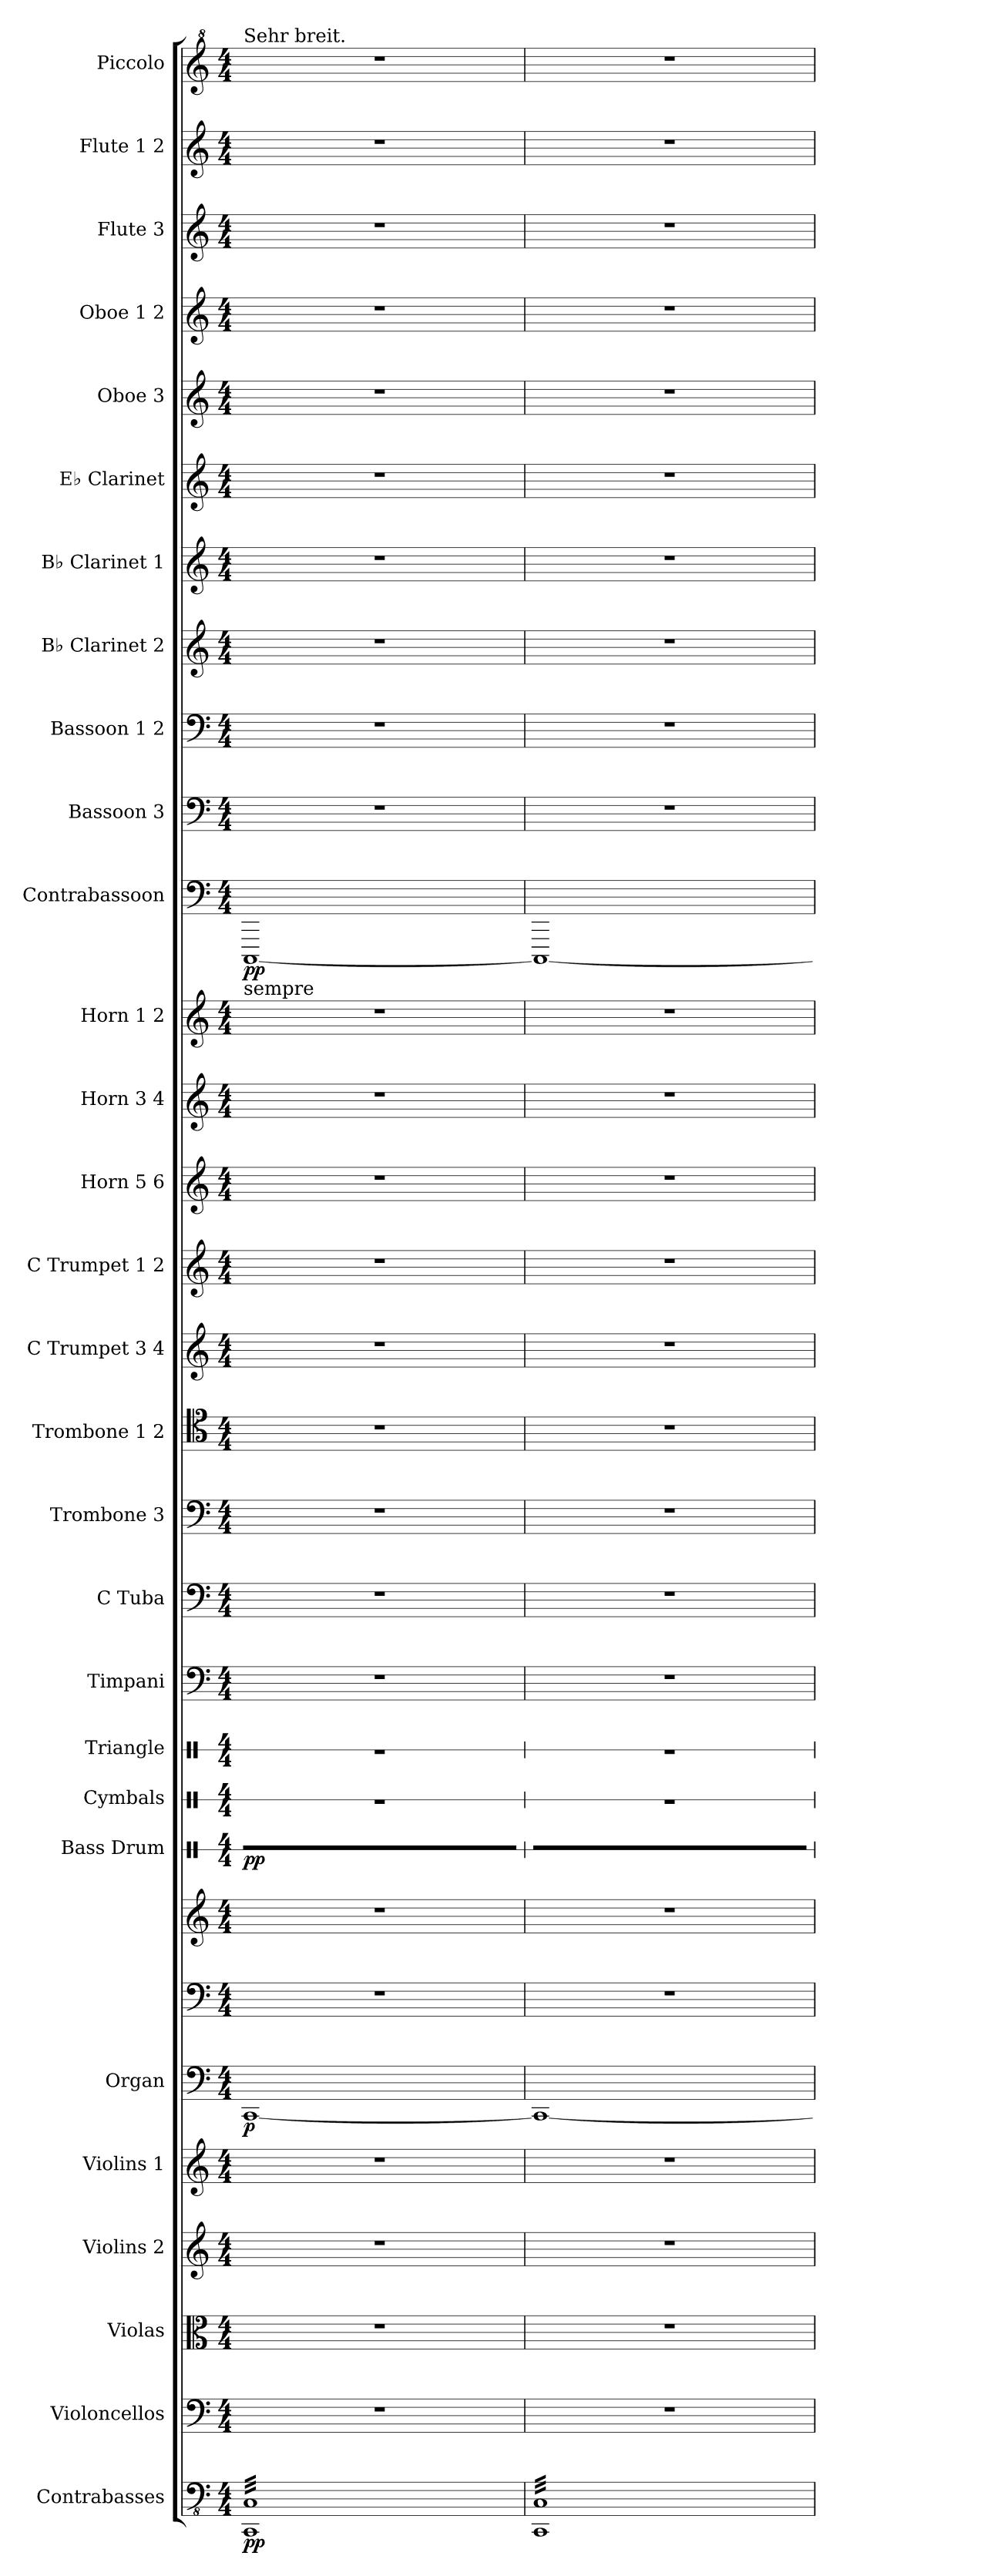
**kern	**dynam	**kern	**kern	**kern	**kern	**kern	**kern	**kern	**dynam	**kern	**dynam	**kern	**kern	**kern	**kern	**kern	**kern	**kern	**kern	**kern	**kern	**kern	**kern	**dynam	**kern	**kern	**kern	**kern	**kern	**kern	**kern	**kern	**kern	**kern
*part29	*part29	*part28	*part27	*part26	*part25	*part24	*part24	*part24	*part24	*part23	*part23	*part22	*part21	*part20	*part19	*part18	*part17	*part16	*part15	*part14	*part13	*part12	*part11	*part11	*part10	*part9	*part8	*part7	*part6	*part5	*part4	*part3	*part2	*part1
*staff31	*staff31	*staff30	*staff29	*staff28	*staff27	*staff26	*staff25	*staff24	*staff24/25/26	*staff23	*staff23	*staff22	*staff21	*staff20	*staff19	*staff18	*staff17	*staff16	*staff15	*staff14	*staff13	*staff12	*staff11	*staff11	*staff10	*staff9	*staff8	*staff7	*staff6	*staff5	*staff4	*staff3	*staff2	*staff1
*I"Contrabasses	*	*I"Violoncellos	*I"Violas	*I"Violins 2	*I"Violins 1	*I"Organ	*	*	*	*I"Bass Drum	*	*I"Cymbals	*I"Triangle	*I"Timpani	*I"C Tuba	*I"Trombone 3	*I"Trombone 1 2	*I"C Trumpet 3 4	*I"C Trumpet 1 2	*I"Horn 5 6	*I"Horn 3 4	*I"Horn 1 2	*I"Contrabassoon	*	*I"Bassoon 3	*I"Bassoon 1 2	*I"B♭ Clarinet 2	*I"B♭ Clarinet 1	*I"E♭ Clarinet	*I"Oboe 3	*I"Oboe 1 2	*I"Flute 3	*I"Flute 1 2	*I"Piccolo
*I'Cbs.	*	*I'Vlcs.	*I'Vlas.	*I'Vlns. 2	*I'Vlns. 1	*I'Org.	*	*	*	*I'B. Dr.	*	*I'Cym.	*I'Trgl.	*I'Timp.	*I'C Tu.	*I'Trb. 3	*I'Trb. 1 2	*I'C Tpt. 3 4	*I'C Tpt. 1 2	*I'Hn. 5 6	*I'Hn. 3 4	*I'Hn. 1 2	*I'Cbsn.	*	*I'Bsn. 3	*I'Bsn. 1 2	*I'B♭ Cl. 2	*I'B♭ Cl. 1	*I'E♭ Cl.	*I'Ob. 3	*I'Ob. 1 2	*I'Fl. 3	*I'Fl. 1 2	*I'Picc.
*	*	*	*	*	*	*	*	*	*	*stria1	*	*stria1	*stria1	*	*	*	*	*	*	*	*	*	*	*	*	*	*	*	*	*	*	*	*	*
*clefFv4	*	*clefF4	*clefC3	*clefG2	*clefG2	*clefF4	*clefF4	*clefG2	*	*clefX	*	*clefX	*clefX	*clefF4	*clefF4	*clefF4	*clefC4	*clefG2	*clefG2	*clefG2	*clefG2	*clefG2	*clefF4	*	*clefF4	*clefF4	*clefG2	*clefG2	*clefG2	*clefG2	*clefG2	*clefG2	*clefG2	*clefG^2
*	*	*	*	*	*	*	*	*	*	*	*	*	*	*	*	*	*	*	*	*ITrd4c7	*ITrd4c7	*ITrd4c7	*ITrd7c12	*	*	*	*ITrd1c2	*ITrd1c2	*ITrd-2c-3	*	*	*	*	*ITrd-7c-12
*k[]	*	*k[]	*k[]	*k[]	*k[]	*k[]	*k[]	*k[]	*	*k[]	*	*k[]	*k[]	*k[]	*k[]	*k[]	*k[]	*k[]	*k[]	*k[b-]	*k[b-]	*k[b-]	*k[]	*	*k[]	*k[]	*k[b-e-]	*k[b-e-]	*k[b-e-a-]	*k[]	*k[]	*k[]	*k[]	*k[]
*C:	*	*C:	*C:	*C:	*C:	*C:	*C:	*C:	*	*C:	*	*C:	*C:	*C:	*C:	*C:	*C:	*C:	*C:	*F:	*F:	*F:	*C:	*	*C:	*C:	*B-:	*B-:	*E-:	*C:	*C:	*C:	*C:	*C:
*M4/4	*	*M4/4	*M4/4	*M4/4	*M4/4	*M4/4	*M4/4	*M4/4	*	*M4/4	*	*M4/4	*M4/4	*M4/4	*M4/4	*M4/4	*M4/4	*M4/4	*M4/4	*M4/4	*M4/4	*M4/4	*M4/4	*	*M4/4	*M4/4	*M4/4	*M4/4	*M4/4	*M4/4	*M4/4	*M4/4	*M4/4	*M4/4
*MM55	*	*MM55	*MM55	*MM55	*MM55	*MM55	*MM55	*MM55	*	*MM55	*	*MM55	*MM55	*MM55	*MM55	*MM55	*MM55	*MM55	*MM55	*MM55	*MM55	*MM55	*MM55	*	*MM55	*MM55	*MM55	*MM55	*MM55	*MM55	*MM55	*MM55	*MM55	*MM55
=1	=1	=1	=1	=1	=1	=1	=1	=1	=1	=1	=1	=1	=1	=1	=1	=1	=1	=1	=1	=1	=1	=1	=1	=1	=1	=1	=1	=1	=1	=1	=1	=1	=1	=1
!	!	!	!	!	!	!	!	!	!	!	!	!	!	!	!	!	!	!	!	!	!	!	!	!	!	!	!	!	!	!	!	!	!	!LO:TX:a:t=Sehr breit.
!	!	!	!	!	!	!	!	!	!	!	!	!	!	!	!	!	!	!	!	!	!	!	!LO:TX:b:t=sempre	!	!	!	!	!	!	!	!	!	!	!
!LO:TX:b:t=sempre	!	!	!	!	!	!	!	!	!	!	!	!	!	!	!	!	!	!	!	!	!	!	!	!	!	!	!	!	!	!	!	!	!	!
!	!LO:DY:b	!	!	!	!	!	!	!	!LO:DY:b=3	!	!LO:DY:b	!	!	!	!	!	!	!	!	!	!	!	!	!LO:DY:b	!	!	!	!	!	!	!	!	!	!
*tremolo	*	*	*	*	*	*	*	*	*	*	*	*	*	*	*	*	*	*	*	*	*	*	*	*	*	*	*	*	*	*	*	*	*	*
*	*	*	*	*	*	*	*	*	*	*tremolo	*	*	*	*	*	*	*	*	*	*	*	*	*	*	*	*	*	*	*	*	*	*	*	*
32CCC 32CCLLL	pp	1r	1r	1r	1r	[1CC	1r	1r	p	[32RLLL	pp	1r	1r	1r	1r	1r	1r	1r	1r	1r	1r	1r	[1CCCC	pp	1r	1r	1r	1r	1r	1r	1r	1r	1r	1r
32CCC 32CC	.	.	.	.	.	.	.	.	.	32R	.	.	.	.	.	.	.	.	.	.	.	.	.	.	.	.	.	.	.	.	.	.	.	.
32CCC 32CC	.	.	.	.	.	.	.	.	.	32R	.	.	.	.	.	.	.	.	.	.	.	.	.	.	.	.	.	.	.	.	.	.	.	.
32CCC 32CC	.	.	.	.	.	.	.	.	.	32R	.	.	.	.	.	.	.	.	.	.	.	.	.	.	.	.	.	.	.	.	.	.	.	.
32CCC 32CC	.	.	.	.	.	.	.	.	.	32R	.	.	.	.	.	.	.	.	.	.	.	.	.	.	.	.	.	.	.	.	.	.	.	.
32CCC 32CC	.	.	.	.	.	.	.	.	.	32R	.	.	.	.	.	.	.	.	.	.	.	.	.	.	.	.	.	.	.	.	.	.	.	.
32CCC 32CC	.	.	.	.	.	.	.	.	.	32R	.	.	.	.	.	.	.	.	.	.	.	.	.	.	.	.	.	.	.	.	.	.	.	.
32CCC 32CC	.	.	.	.	.	.	.	.	.	32R	.	.	.	.	.	.	.	.	.	.	.	.	.	.	.	.	.	.	.	.	.	.	.	.
32CCC 32CC	.	.	.	.	.	.	.	.	.	32R	.	.	.	.	.	.	.	.	.	.	.	.	.	.	.	.	.	.	.	.	.	.	.	.
32CCC 32CC	.	.	.	.	.	.	.	.	.	32R	.	.	.	.	.	.	.	.	.	.	.	.	.	.	.	.	.	.	.	.	.	.	.	.
32CCC 32CC	.	.	.	.	.	.	.	.	.	32R	.	.	.	.	.	.	.	.	.	.	.	.	.	.	.	.	.	.	.	.	.	.	.	.
32CCC 32CC	.	.	.	.	.	.	.	.	.	32R	.	.	.	.	.	.	.	.	.	.	.	.	.	.	.	.	.	.	.	.	.	.	.	.
32CCC 32CC	.	.	.	.	.	.	.	.	.	32R	.	.	.	.	.	.	.	.	.	.	.	.	.	.	.	.	.	.	.	.	.	.	.	.
32CCC 32CC	.	.	.	.	.	.	.	.	.	32R	.	.	.	.	.	.	.	.	.	.	.	.	.	.	.	.	.	.	.	.	.	.	.	.
32CCC 32CC	.	.	.	.	.	.	.	.	.	32R	.	.	.	.	.	.	.	.	.	.	.	.	.	.	.	.	.	.	.	.	.	.	.	.
32CCC 32CC	.	.	.	.	.	.	.	.	.	32R	.	.	.	.	.	.	.	.	.	.	.	.	.	.	.	.	.	.	.	.	.	.	.	.
32CCC 32CC	.	.	.	.	.	.	.	.	.	32R	.	.	.	.	.	.	.	.	.	.	.	.	.	.	.	.	.	.	.	.	.	.	.	.
32CCC 32CC	.	.	.	.	.	.	.	.	.	32R	.	.	.	.	.	.	.	.	.	.	.	.	.	.	.	.	.	.	.	.	.	.	.	.
32CCC 32CC	.	.	.	.	.	.	.	.	.	32R	.	.	.	.	.	.	.	.	.	.	.	.	.	.	.	.	.	.	.	.	.	.	.	.
32CCC 32CC	.	.	.	.	.	.	.	.	.	32R	.	.	.	.	.	.	.	.	.	.	.	.	.	.	.	.	.	.	.	.	.	.	.	.
32CCC 32CC	.	.	.	.	.	.	.	.	.	32R	.	.	.	.	.	.	.	.	.	.	.	.	.	.	.	.	.	.	.	.	.	.	.	.
32CCC 32CC	.	.	.	.	.	.	.	.	.	32R	.	.	.	.	.	.	.	.	.	.	.	.	.	.	.	.	.	.	.	.	.	.	.	.
32CCC 32CC	.	.	.	.	.	.	.	.	.	32R	.	.	.	.	.	.	.	.	.	.	.	.	.	.	.	.	.	.	.	.	.	.	.	.
32CCC 32CC	.	.	.	.	.	.	.	.	.	32R	.	.	.	.	.	.	.	.	.	.	.	.	.	.	.	.	.	.	.	.	.	.	.	.
32CCC 32CC	.	.	.	.	.	.	.	.	.	32R	.	.	.	.	.	.	.	.	.	.	.	.	.	.	.	.	.	.	.	.	.	.	.	.
32CCC 32CC	.	.	.	.	.	.	.	.	.	32R	.	.	.	.	.	.	.	.	.	.	.	.	.	.	.	.	.	.	.	.	.	.	.	.
32CCC 32CC	.	.	.	.	.	.	.	.	.	32R	.	.	.	.	.	.	.	.	.	.	.	.	.	.	.	.	.	.	.	.	.	.	.	.
32CCC 32CC	.	.	.	.	.	.	.	.	.	32R	.	.	.	.	.	.	.	.	.	.	.	.	.	.	.	.	.	.	.	.	.	.	.	.
32CCC 32CC	.	.	.	.	.	.	.	.	.	32R	.	.	.	.	.	.	.	.	.	.	.	.	.	.	.	.	.	.	.	.	.	.	.	.
32CCC 32CC	.	.	.	.	.	.	.	.	.	32R	.	.	.	.	.	.	.	.	.	.	.	.	.	.	.	.	.	.	.	.	.	.	.	.
32CCC 32CC	.	.	.	.	.	.	.	.	.	32R	.	.	.	.	.	.	.	.	.	.	.	.	.	.	.	.	.	.	.	.	.	.	.	.
32CCC 32CCJJJ	.	.	.	.	.	.	.	.	.	32RJJJ	.	.	.	.	.	.	.	.	.	.	.	.	.	.	.	.	.	.	.	.	.	.	.	.
=2	=2	=2	=2	=2	=2	=2	=2	=2	=2	=2	=2	=2	=2	=2	=2	=2	=2	=2	=2	=2	=2	=2	=2	=2	=2	=2	=2	=2	=2	=2	=2	=2	=2	=2
32CCC 32CCLLL	.	1r	1r	1r	1r	1CC_	1r	1r	.	32RLLL	.	1r	1r	1r	1r	1r	1r	1r	1r	1r	1r	1r	1CCCC_	.	1r	1r	1r	1r	1r	1r	1r	1r	1r	1r
32CCC 32CC	.	.	.	.	.	.	.	.	.	32R	.	.	.	.	.	.	.	.	.	.	.	.	.	.	.	.	.	.	.	.	.	.	.	.
32CCC 32CC	.	.	.	.	.	.	.	.	.	32R	.	.	.	.	.	.	.	.	.	.	.	.	.	.	.	.	.	.	.	.	.	.	.	.
32CCC 32CC	.	.	.	.	.	.	.	.	.	32R	.	.	.	.	.	.	.	.	.	.	.	.	.	.	.	.	.	.	.	.	.	.	.	.
32CCC 32CC	.	.	.	.	.	.	.	.	.	32R	.	.	.	.	.	.	.	.	.	.	.	.	.	.	.	.	.	.	.	.	.	.	.	.
32CCC 32CC	.	.	.	.	.	.	.	.	.	32R	.	.	.	.	.	.	.	.	.	.	.	.	.	.	.	.	.	.	.	.	.	.	.	.
32CCC 32CC	.	.	.	.	.	.	.	.	.	32R	.	.	.	.	.	.	.	.	.	.	.	.	.	.	.	.	.	.	.	.	.	.	.	.
32CCC 32CC	.	.	.	.	.	.	.	.	.	32R	.	.	.	.	.	.	.	.	.	.	.	.	.	.	.	.	.	.	.	.	.	.	.	.
32CCC 32CC	.	.	.	.	.	.	.	.	.	32R	.	.	.	.	.	.	.	.	.	.	.	.	.	.	.	.	.	.	.	.	.	.	.	.
32CCC 32CC	.	.	.	.	.	.	.	.	.	32R	.	.	.	.	.	.	.	.	.	.	.	.	.	.	.	.	.	.	.	.	.	.	.	.
32CCC 32CC	.	.	.	.	.	.	.	.	.	32R	.	.	.	.	.	.	.	.	.	.	.	.	.	.	.	.	.	.	.	.	.	.	.	.
32CCC 32CC	.	.	.	.	.	.	.	.	.	32R	.	.	.	.	.	.	.	.	.	.	.	.	.	.	.	.	.	.	.	.	.	.	.	.
32CCC 32CC	.	.	.	.	.	.	.	.	.	32R	.	.	.	.	.	.	.	.	.	.	.	.	.	.	.	.	.	.	.	.	.	.	.	.
32CCC 32CC	.	.	.	.	.	.	.	.	.	32R	.	.	.	.	.	.	.	.	.	.	.	.	.	.	.	.	.	.	.	.	.	.	.	.
32CCC 32CC	.	.	.	.	.	.	.	.	.	32R	.	.	.	.	.	.	.	.	.	.	.	.	.	.	.	.	.	.	.	.	.	.	.	.
32CCC 32CC	.	.	.	.	.	.	.	.	.	32R	.	.	.	.	.	.	.	.	.	.	.	.	.	.	.	.	.	.	.	.	.	.	.	.
32CCC 32CC	.	.	.	.	.	.	.	.	.	32R	.	.	.	.	.	.	.	.	.	.	.	.	.	.	.	.	.	.	.	.	.	.	.	.
32CCC 32CC	.	.	.	.	.	.	.	.	.	32R	.	.	.	.	.	.	.	.	.	.	.	.	.	.	.	.	.	.	.	.	.	.	.	.
32CCC 32CC	.	.	.	.	.	.	.	.	.	32R	.	.	.	.	.	.	.	.	.	.	.	.	.	.	.	.	.	.	.	.	.	.	.	.
32CCC 32CC	.	.	.	.	.	.	.	.	.	32R	.	.	.	.	.	.	.	.	.	.	.	.	.	.	.	.	.	.	.	.	.	.	.	.
32CCC 32CC	.	.	.	.	.	.	.	.	.	32R	.	.	.	.	.	.	.	.	.	.	.	.	.	.	.	.	.	.	.	.	.	.	.	.
32CCC 32CC	.	.	.	.	.	.	.	.	.	32R	.	.	.	.	.	.	.	.	.	.	.	.	.	.	.	.	.	.	.	.	.	.	.	.
32CCC 32CC	.	.	.	.	.	.	.	.	.	32R	.	.	.	.	.	.	.	.	.	.	.	.	.	.	.	.	.	.	.	.	.	.	.	.
32CCC 32CC	.	.	.	.	.	.	.	.	.	32R	.	.	.	.	.	.	.	.	.	.	.	.	.	.	.	.	.	.	.	.	.	.	.	.
32CCC 32CC	.	.	.	.	.	.	.	.	.	32R	.	.	.	.	.	.	.	.	.	.	.	.	.	.	.	.	.	.	.	.	.	.	.	.
32CCC 32CC	.	.	.	.	.	.	.	.	.	32R	.	.	.	.	.	.	.	.	.	.	.	.	.	.	.	.	.	.	.	.	.	.	.	.
32CCC 32CC	.	.	.	.	.	.	.	.	.	32R	.	.	.	.	.	.	.	.	.	.	.	.	.	.	.	.	.	.	.	.	.	.	.	.
32CCC 32CC	.	.	.	.	.	.	.	.	.	32R	.	.	.	.	.	.	.	.	.	.	.	.	.	.	.	.	.	.	.	.	.	.	.	.
32CCC 32CC	.	.	.	.	.	.	.	.	.	32R	.	.	.	.	.	.	.	.	.	.	.	.	.	.	.	.	.	.	.	.	.	.	.	.
32CCC 32CC	.	.	.	.	.	.	.	.	.	32R	.	.	.	.	.	.	.	.	.	.	.	.	.	.	.	.	.	.	.	.	.	.	.	.
32CCC 32CC	.	.	.	.	.	.	.	.	.	32R	.	.	.	.	.	.	.	.	.	.	.	.	.	.	.	.	.	.	.	.	.	.	.	.
32CCC 32CCJJJ	.	.	.	.	.	.	.	.	.	32RJJJ	.	.	.	.	.	.	.	.	.	.	.	.	.	.	.	.	.	.	.	.	.	.	.	.
*	*	*	*	*	*	*	*	*	*	*Xtremolo	*	*	*	*	*	*	*	*	*	*	*	*	*	*	*	*	*	*	*	*	*	*	*	*
*Xtremolo	*	*	*	*	*	*	*	*	*	*	*	*	*	*	*	*	*	*	*	*	*	*	*	*	*	*	*	*	*	*	*	*	*	*
=	=	=	=	=	=	=	=	=	=	=	=	=	=	=	=	=	=	=	=	=	=	=	=	=	=	=	=	=	=	=	=	=	=	=
*-	*-	*-	*-	*-	*-	*-	*-	*-	*-	*-	*-	*-	*-	*-	*-	*-	*-	*-	*-	*-	*-	*-	*-	*-	*-	*-	*-	*-	*-	*-	*-	*-	*-	*-
